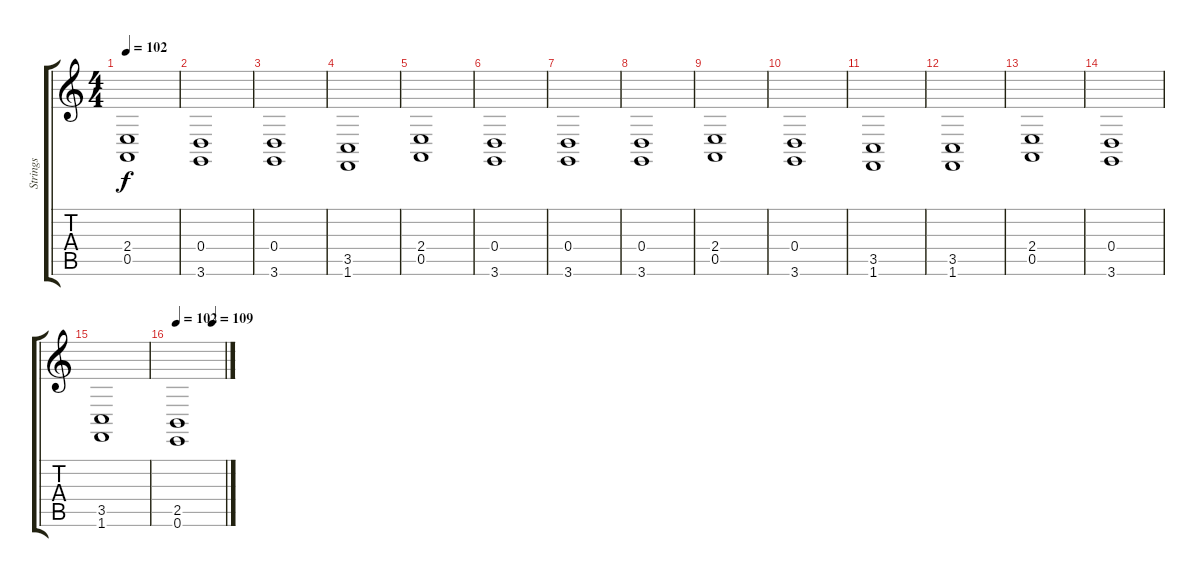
\track ("Strings" "Strings") {instrument pad2warm}
\staff {score tabs}
\tuning (E4 B3 G3 D3 A2 E2) {hide}
\ts (4 4)
\tempo 102
\clef g2
\ks c
(2.4 0.5).1{dy f volume 8 balance 8} |
(0.4 3.6).1 |
(0.4 3.6).1 |
(3.5 1.6).1 |
(2.4 0.5).1 |
(0.4 3.6).1 |
(0.4 3.6).1 |
(0.4 3.6).1 |
(2.4 0.5).1 |
(0.4 3.6).1 |
(3.5 1.6).1 |
(3.5 1.6).1 |
(2.4 0.5).1{volume 8 balance 8} |
(0.4 3.6).1 |
(3.5 1.6).1 |
\tempo 102
\tempo (109 0.75)
(2.5 0.6).1
